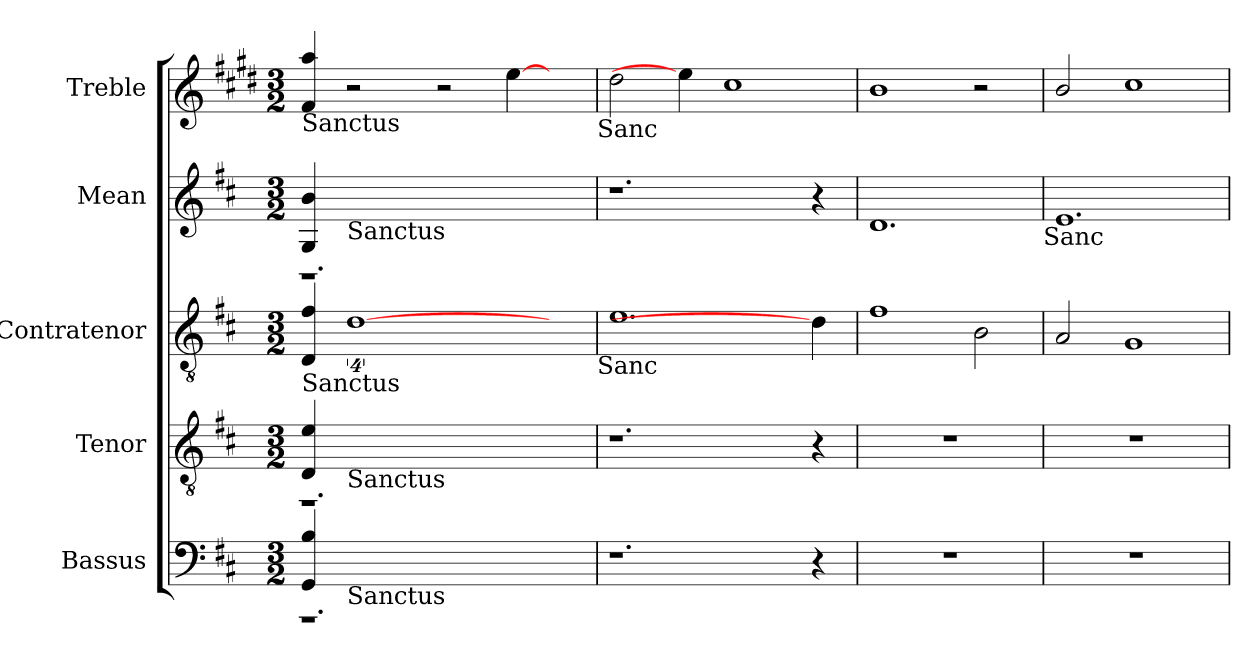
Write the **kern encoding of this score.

**kern	**kern	**kern	**kern	**kern
*part5	*part4	*part3	*part2	*part1
*staff5	*staff4	*staff3	*staff2	*staff1
*I"Bassus	*I"Tenor	*I"Contratenor	*I"Mean	*I"Treble
*I'B.	*I'T.	*I'Ct.	*I'M.	*I'Tr.
*clefF4	*clefGv2	*clefGv2	*clefG2	*clefG2
*ITrd7c12	*	*	*	*ITrd1c2
*k[f#c#]	*k[f#c#]	*k[f#c#]	*k[f#c#]	*k[f#c#]
*D:	*D:	*D:	*D:	*D:
*M3/2	*M3/2	*M3/2	*M3/2	*M3/2
=1	=1	=1	=1	=1
*^	*^	*	*^	*
*	*^	*	*^	*	*	*^	*
!	!	!	!	!	!	!	!	!	!	!LO:TX:b:t=Sanctus
!	!	!	!	!	!	!LO:TX:b:t=Sanctus	!	!	!	!
4ryy	4GGG/ 4BB/	1.r	4ryy	4D/ 4e/	1.r	4D/ 4f#/	4ryy	4G/ 4b/	1.r	4e/ 4gg/
!	!	!	!	!	!	!	!LO:TX:b:t=Sanctus	!	!	!
!	!	!	!LO:TX:b:t=Sanctus	!	!	!	!	!	!	!
!LO:TX:b:t=Sanctus	!	!	!	!	!	!	!	!	!	!
4ryy	4ryy	.	4ryy	4ryy	.	[4%5d	4ryy	4ryy	.	2r
1ryy	1ryy	.	1ryy	1ryy	.	.	1ryy	1ryy	.	.
.	.	.	.	.	.	.	.	.	.	2r
.	.	.	.	.	.	.	.	.	.	[4dd\
4ryy	4ryy	4ryy	4ryy	4ryy	4ryy	4ryy	4ryy	4ryy	4ryy	4ryy
!	!	!	!	!	!	!	!	!	!	!LO:TX:b:t=Sanc
!	!	!	!	!	!	!LO:TX:b:t=Sanc	!	!	!	!
=2	=2	=2	=2	=2	=2	=2	=2	=2	=2	=2
!LO:N:vis=1	!	!	!LO:N:vis=1	!	!	!	!LO:N:vis=1	!	!	!
*v	*v	*v	*	*	*	*	*v	*v	*v	*
*	*v	*v	*v	*	*	*
1.r	1.r	1.e	1.r	2cc#\
.	.	.	.	4dd\]
.	.	.	.	1b
4r	4r	4d]	4r	.
=3	=3	=3	=3	=3
!LO:N:vis=1	!LO:N:vis=1	!	!	!
1.r	1.r	1f#	1.d	1a
.	.	2B\	.	2r
!	!	!	!LO:TX:b:t=Sanc	!
=4	=4	=4	=4	=4
!LO:N:vis=1	!LO:N:vis=1	!	!	!
1.r	1.r	2A/	1.e	2a/
.	.	1G	.	1b
=	=	=	=	=
*-	*-	*-	*-	*-
